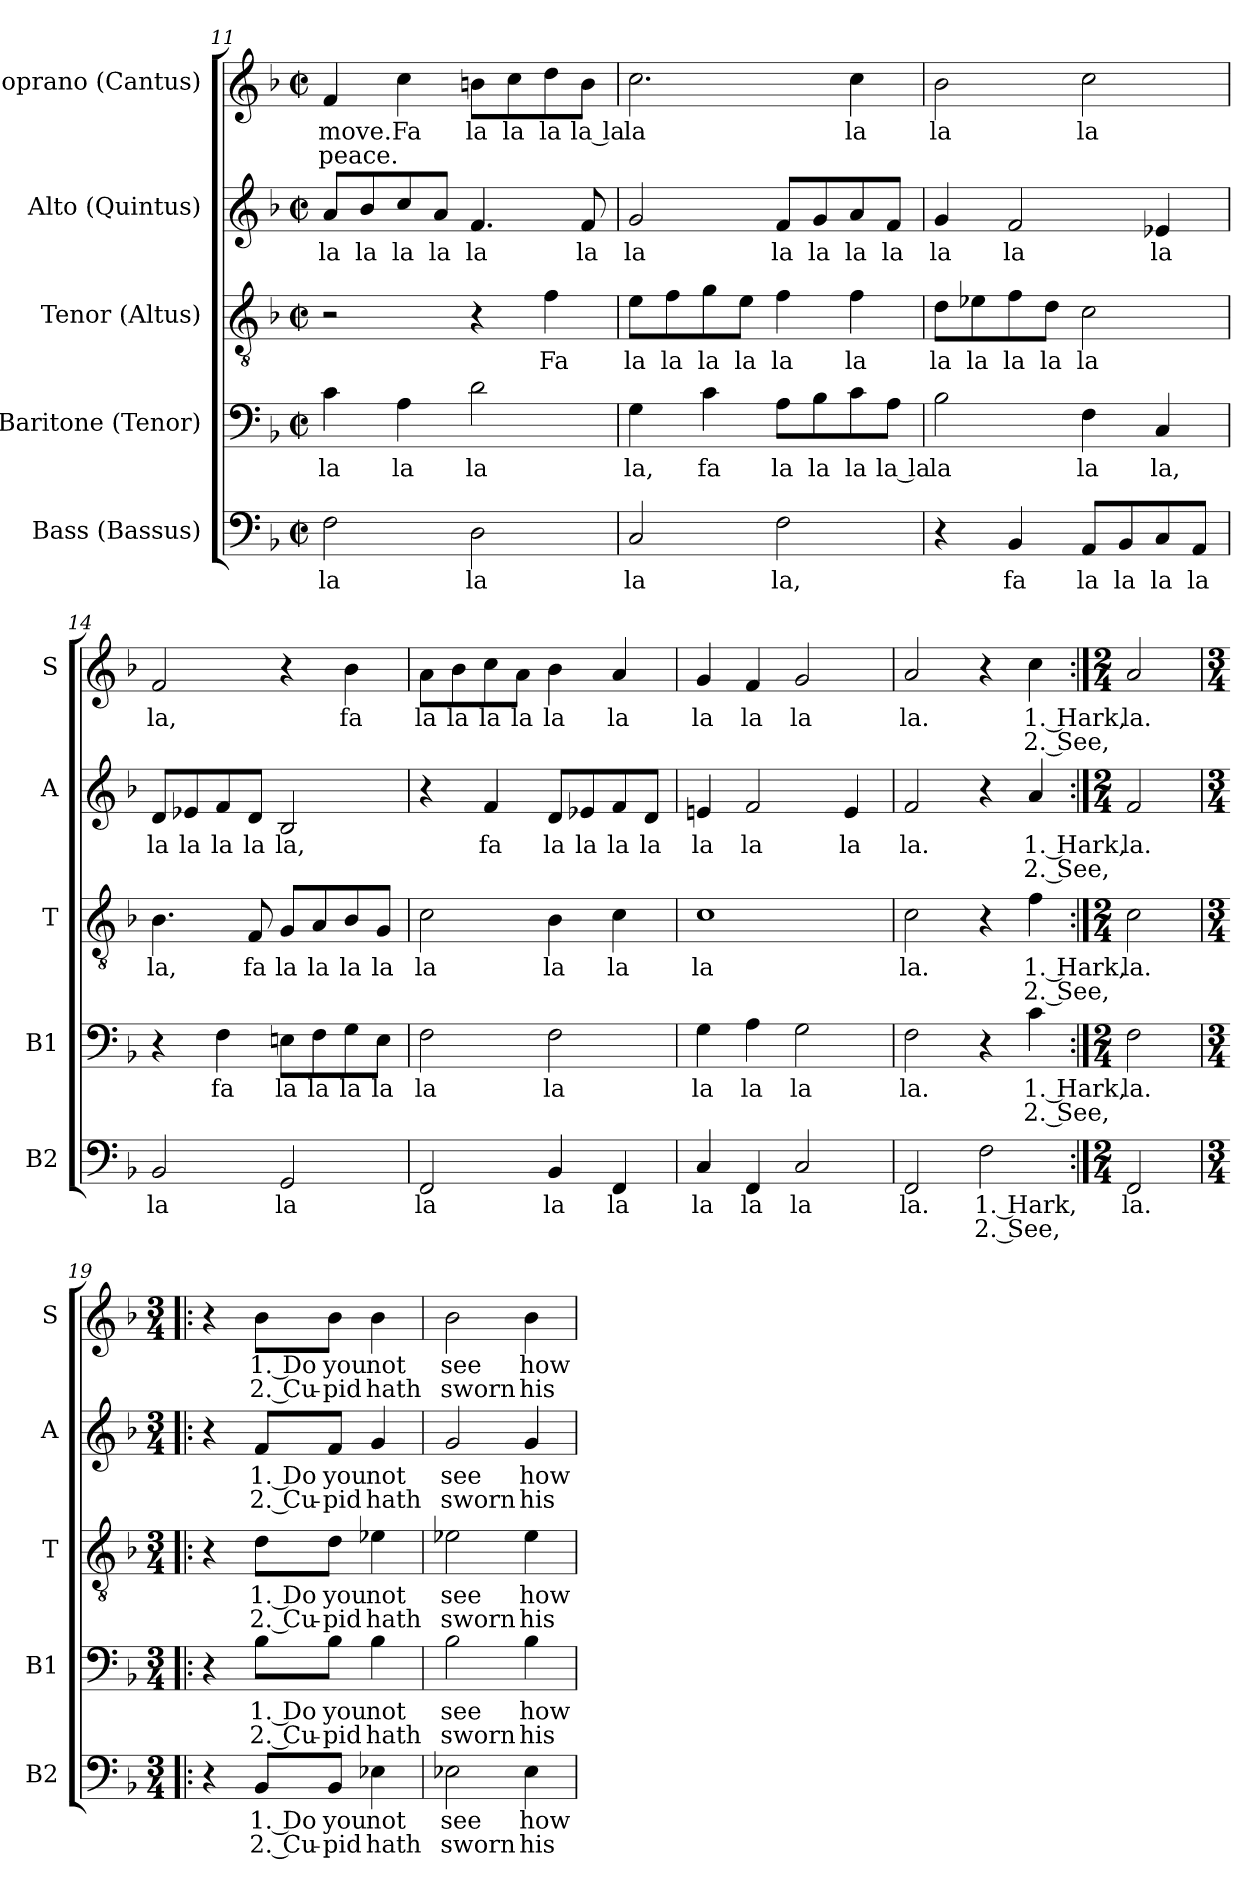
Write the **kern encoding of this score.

**kern	**text	**text	**kern	**text	**text	**kern	**text	**text	**kern	**text	**text	**kern	**text	**text
*part5	*part5	*part5	*part4	*part4	*part4	*part3	*part3	*part3	*part2	*part2	*part2	*part1	*part1	*part1
*staff5	*staff5	*staff5	*staff4	*staff4	*staff4	*staff3	*staff3	*staff3	*staff2	*staff2	*staff2	*staff1	*staff1	*staff1
*I"Bass (Bassus)	*	*	*I"Baritone (Tenor)	*	*	*I"Tenor (Altus)	*	*	*I"Alto (Quintus)	*	*	*I"Soprano (Cantus)	*	*
*I'B2	*	*	*I'B1	*	*	*I'T	*	*	*I'A	*	*	*I'S	*	*
*clefF4	*	*	*clefF4	*	*	*clefGv2	*	*	*clefG2	*	*	*clefG2	*	*
*k[b-]	*	*	*k[b-]	*	*	*k[b-]	*	*	*k[b-]	*	*	*k[b-]	*	*
*M2/2	*	*	*M2/2	*	*	*M2/2	*	*	*M2/2	*	*	*M2/2	*	*
*met(c|)	*	*	*met(c|)	*	*	*met(c|)	*	*	*met(c|)	*	*	*met(c|)	*	*
=11	=11	=11	=11	=11	=11	=11	=11	=11	=11	=11	=11	=11	=11	=11
!	!LO:LY:b	!	!	!LO:LY:b	!	!	!	!	!	!LO:LY:b	!	!	!LO:LY:b	!LO:LY:b
2F\	la	.	4c\	la	.	2r	.	.	8a/L	la	.	4f/	move.	peace.
!	!	!	!	!	!	!	!	!	!	!LO:LY:b	!	!	!	!
.	.	.	.	.	.	.	.	.	8b-/	la	.	.	.	.
!	!	!	!	!LO:LY:b	!	!	!	!	!	!LO:LY:b	!	!	!LO:LY:b	!
.	.	.	4A\	la	.	.	.	.	8cc/	la	.	4cc\	Fa	.
!	!	!	!	!	!	!	!	!	!	!LO:LY:b	!	!	!	!
.	.	.	.	.	.	.	.	.	8a/J	la	.	.	.	.
!	!LO:LY:b	!	!	!LO:LY:b	!	!	!	!	!	!LO:LY:b	!	!	!LO:LY:b	!
2D\	la	.	2d\	la	.	4r	.	.	4.f/	la	.	8bn\L	la	.
!	!	!	!	!	!	!	!	!	!	!	!	!	!LO:LY:b	!
.	.	.	.	.	.	.	.	.	.	.	.	8cc\	la	.
!	!	!	!	!	!	!	!LO:LY:b	!	!	!	!	!	!LO:LY:b	!
.	.	.	.	.	.	4f\	Fa	.	.	.	.	8dd\	la	.
!	!	!	!	!	!	!	!	!	!	!LO:LY:b	!	!	!LO:LY:b	!
.	.	.	.	.	.	.	.	.	8f/	la	.	8b\J	la la	.
!!LO:LB:g=z
=12	=12	=12	=12	=12	=12	=12	=12	=12	=12	=12	=12	=12	=12	=12
!	!LO:LY:b	!	!	!LO:LY:b	!	!	!LO:LY:b	!	!	!LO:LY:b	!	!	!LO:LY:b	!
2C/	la	.	4G\	la,	.	8e\L	la	.	2g/	la	.	2.cc\	la	.
!	!	!	!	!	!	!	!LO:LY:b	!	!	!	!	!	!	!
.	.	.	.	.	.	8f\	la	.	.	.	.	.	.	.
!	!	!	!	!LO:LY:b	!	!	!LO:LY:b	!	!	!	!	!	!	!
.	.	.	4c\	fa	.	8g\	la	.	.	.	.	.	.	.
!	!	!	!	!	!	!	!LO:LY:b	!	!	!	!	!	!	!
.	.	.	.	.	.	8e\J	la	.	.	.	.	.	.	.
!	!LO:LY:b	!	!	!LO:LY:b	!	!	!LO:LY:b	!	!	!LO:LY:b	!	!	!	!
2F\	la,	.	8A\L	la	.	4f\	la	.	8f/L	la	.	.	.	.
!	!	!	!	!LO:LY:b	!	!	!	!	!	!LO:LY:b	!	!	!	!
.	.	.	8B-i\	la	.	.	.	.	8g/	la	.	.	.	.
!	!	!	!	!LO:LY:b	!	!	!LO:LY:b	!	!	!LO:LY:b	!	!	!LO:LY:b	!
.	.	.	8c\	la	.	4f\	la	.	8a/	la	.	4cc\	la	.
!	!	!	!	!LO:LY:b	!	!	!	!	!	!LO:LY:b	!	!	!	!
.	.	.	8A\J	la la	.	.	.	.	8f/J	la	.	.	.	.
=13	=13	=13	=13	=13	=13	=13	=13	=13	=13	=13	=13	=13	=13	=13
!	!	!	!	!LO:LY:b	!	!	!LO:LY:b	!	!	!LO:LY:b	!	!	!LO:LY:b	!
4r	.	.	2B-\	la	.	8d\L	la	.	4g/	la	.	2b-i\	la	.
!	!	!	!	!	!	!	!LO:LY:b	!	!	!	!	!	!	!
.	.	.	.	.	.	8e-X\	la	.	.	.	.	.	.	.
!	!LO:LY:b	!	!	!	!	!	!LO:LY:b	!	!	!LO:LY:b	!	!	!	!
4BB-/	fa	.	.	.	.	8f\	la	.	2f/	la	.	.	.	.
!	!	!	!	!	!	!	!LO:LY:b	!	!	!	!	!	!	!
.	.	.	.	.	.	8d\J	la	.	.	.	.	.	.	.
!	!LO:LY:b	!	!	!LO:LY:b	!	!	!LO:LY:b	!	!	!	!	!	!LO:LY:b	!
8AA/L	la	.	4F\	la	.	2c\	la	.	.	.	.	2cc\	la	.
!	!LO:LY:b	!	!	!	!	!	!	!	!	!	!	!	!	!
8BB-/	la	.	.	.	.	.	.	.	.	.	.	.	.	.
!	!LO:LY:b	!	!	!LO:LY:b	!	!	!	!	!	!LO:LY:b	!	!	!	!
8C/	la	.	4C/	la,	.	.	.	.	4e-X/	la	.	.	.	.
!	!LO:LY:b	!	!	!	!	!	!	!	!	!	!	!	!	!
8AA/J	la	.	.	.	.	.	.	.	.	.	.	.	.	.
=14	=14	=14	=14	=14	=14	=14	=14	=14	=14	=14	=14	=14	=14	=14
!	!LO:LY:b	!	!	!	!	!	!LO:LY:b	!	!	!LO:LY:b	!	!	!LO:LY:b	!
2BB-/	la	.	4r	.	.	4.B-\	la,	.	8d/L	la	.	2f/	la,	.
!	!	!	!	!	!	!	!	!	!	!LO:LY:b	!	!	!	!
.	.	.	.	.	.	.	.	.	8e-X/	la	.	.	.	.
!	!	!	!	!LO:LY:b	!	!	!	!	!	!LO:LY:b	!	!	!	!
.	.	.	4F\	fa	.	.	.	.	8f/	la	.	.	.	.
!	!	!	!	!	!	!	!LO:LY:b	!	!	!LO:LY:b	!	!	!	!
.	.	.	.	.	.	8F/	fa	.	8d/J	la	.	.	.	.
!	!LO:LY:b	!	!	!LO:LY:b	!	!	!LO:LY:b	!	!	!LO:LY:b	!	!	!	!
2GG/	la	.	8Eni\L	la	.	8G/L	la	.	2B-/	la,	.	4r	.	.
!	!	!	!	!LO:LY:b	!	!	!LO:LY:b	!	!	!	!	!	!	!
.	.	.	8F\	la	.	8A/	la	.	.	.	.	.	.	.
!	!	!	!	!LO:LY:b	!	!	!LO:LY:b	!	!	!	!	!	!LO:LY:b	!
.	.	.	8G\	la	.	8B-/	la	.	.	.	.	4b-\	fa	.
!	!	!	!	!LO:LY:b	!	!	!LO:LY:b	!	!	!	!	!	!	!
.	.	.	8E\J	la	.	8G/J	la	.	.	.	.	.	.	.
!!LO:PB:g=z
=15	=15	=15	=15	=15	=15	=15	=15	=15	=15	=15	=15	=15	=15	=15
!	!LO:LY:b	!	!	!LO:LY:b	!	!	!LO:LY:b	!	!	!	!	!	!LO:LY:b	!
2FF/	la	.	2F\	la	.	2c\	la	.	4r	.	.	8a\L	la	.
!	!	!	!	!	!	!	!	!	!	!	!	!	!LO:LY:b	!
.	.	.	.	.	.	.	.	.	.	.	.	8b-\	la	.
!	!	!	!	!	!	!	!	!	!	!LO:LY:b	!	!	!LO:LY:b	!
.	.	.	.	.	.	.	.	.	4f/	fa	.	8cc\	la	.
!	!	!	!	!	!	!	!	!	!	!	!	!	!LO:LY:b	!
.	.	.	.	.	.	.	.	.	.	.	.	8a\J	la	.
!	!LO:LY:b	!	!	!LO:LY:b	!	!	!LO:LY:b	!	!	!LO:LY:b	!	!	!LO:LY:b	!
4BB-/	la	.	2F\	la	.	4B-\	la	.	8d/L	la	.	4b-\	la	.
!	!	!	!	!	!	!	!	!	!	!LO:LY:b	!	!	!	!
.	.	.	.	.	.	.	.	.	8e-X/	la	.	.	.	.
!	!LO:LY:b	!	!	!	!	!	!LO:LY:b	!	!	!LO:LY:b	!	!	!LO:LY:b	!
4FF/	la	.	.	.	.	4c\	la	.	8f/	la	.	4a/	la	.
!	!	!	!	!	!	!	!	!	!	!LO:LY:b	!	!	!	!
.	.	.	.	.	.	.	.	.	8d/J	la	.	.	.	.
=16	=16	=16	=16	=16	=16	=16	=16	=16	=16	=16	=16	=16	=16	=16
!	!LO:LY:b	!	!	!LO:LY:b	!	!	!LO:LY:b	!	!	!LO:LY:b	!	!	!LO:LY:b	!
4C/	la	.	4G\	la	.	1c	la	.	4eni/	la	.	4g/	la	.
!	!LO:LY:b	!	!	!LO:LY:b	!	!	!	!	!	!LO:LY:b	!	!	!LO:LY:b	!
4FF/	la	.	4A\	la	.	.	.	.	2f/	la	.	4f/	la	.
!	!LO:LY:b	!	!	!LO:LY:b	!	!	!	!	!	!	!	!	!LO:LY:b	!
2C/	la	.	2G\	la	.	.	.	.	.	.	.	2g/	la	.
!	!	!	!	!	!	!	!	!	!	!LO:LY:b	!	!	!	!
.	.	.	.	.	.	.	.	.	4e/	la	.	.	.	.
=17	=17	=17	=17	=17	=17	=17	=17	=17	=17	=17	=17	=17	=17	=17
!	!LO:LY:b	!	!	!LO:LY:b	!	!	!LO:LY:b	!	!	!LO:LY:b	!	!	!LO:LY:b	!
2FF/	la.	.	2F\	la.	.	2c\	la.	.	2f/	la.	.	2a/	la.	.
!	!LO:LY:b	!LO:LY:b	!	!	!	!	!	!	!	!	!	!	!	!
2F\	1. Hark,	2. See,	4r	.	.	4r	.	.	4r	.	.	4r	.	.
!	!	!	!	!LO:LY:b	!LO:LY:b	!	!LO:LY:b	!LO:LY:b	!	!LO:LY:b	!LO:LY:b	!	!LO:LY:b	!LO:LY:b
.	.	.	4c\	1. Hark,	2. See,	4f\	1. Hark,	2. See,	4a/	1. Hark,	2. See,	4cc\	1. Hark,	2. See,
=18:|!	=18:|!	=18:|!	=18:|!	=18:|!	=18:|!	=18:|!	=18:|!	=18:|!	=18:|!	=18:|!	=18:|!	=18:|!	=18:|!	=18:|!
*M2/4	*	*	*M2/4	*	*	*M2/4	*	*	*M2/4	*	*	*M2/4	*	*
!	!LO:LY:b	!	!	!LO:LY:b	!	!	!LO:LY:b	!	!	!LO:LY:b	!	!	!LO:LY:b	!
2FF/	la.	.	2F\	la.	.	2c\	la.	.	2f/	la.	.	2a/	la.	.
!!LO:LB:g=z
=19!|:	=19!|:	=19!|:	=19!|:	=19!|:	=19!|:	=19!|:	=19!|:	=19!|:	=19!|:	=19!|:	=19!|:	=19!|:	=19!|:	=19!|:
*M3/4	*	*	*M3/4	*	*	*M3/4	*	*	*M3/4	*	*	*M3/4	*	*
4r	.	.	4r	.	.	4r	.	.	4r	.	.	4r	.	.
!	!LO:LY:b	!LO:LY:b	!	!LO:LY:b	!LO:LY:b	!	!LO:LY:b	!LO:LY:b	!	!LO:LY:b	!LO:LY:b	!	!LO:LY:b	!LO:LY:b
8BB-/L	1. Do	2. Cu-	8B-\L	1. Do	2. Cu-	8d\L	1. Do	2. Cu-	8f/L	1. Do	2. Cu-	8b-\L	1. Do	2. Cu-
!	!LO:LY:b	!LO:LY:b	!	!LO:LY:b	!LO:LY:b	!	!LO:LY:b	!LO:LY:b	!	!LO:LY:b	!LO:LY:b	!	!LO:LY:b	!LO:LY:b
8BB-/J	you	-pid	8B-\J	-you	-pid	8d\J	you	-pid	8f/J	you	-pid	8b-\J	you	-pid
!	!LO:LY:b	!LO:LY:b	!	!LO:LY:b	!LO:LY:b	!	!LO:LY:b	!LO:LY:b	!	!LO:LY:b	!LO:LY:b	!	!LO:LY:b	!LO:LY:b
4E-X\	not	hath	4B-\	not	hath	4e-X\	not	hath	4g/	not	hath	4b-\	not	hath
=20	=20	=20	=20	=20	=20	=20	=20	=20	=20	=20	=20	=20	=20	=20
!	!LO:LY:b	!LO:LY:b	!	!LO:LY:b	!LO:LY:b	!	!LO:LY:b	!LO:LY:b	!	!LO:LY:b	!LO:LY:b	!	!LO:LY:b	!LO:LY:b
2E-X\	see	sworn	2B-\	see	sworn	2e-X\	see	sworn	2g/	see	sworn	2b-\	see	sworn
!	!LO:LY:b	!LO:LY:b	!	!LO:LY:b	!LO:LY:b	!	!LO:LY:b	!LO:LY:b	!	!LO:LY:b	!LO:LY:b	!	!LO:LY:b	!LO:LY:b
4E-\	how	his	4B-\	how	his	4e-\	how	his	4g/	how	his	4b-\	how	his
=	=	=	=	=	=	=	=	=	=	=	=	=	=	=
*-	*-	*-	*-	*-	*-	*-	*-	*-	*-	*-	*-	*-	*-	*-
